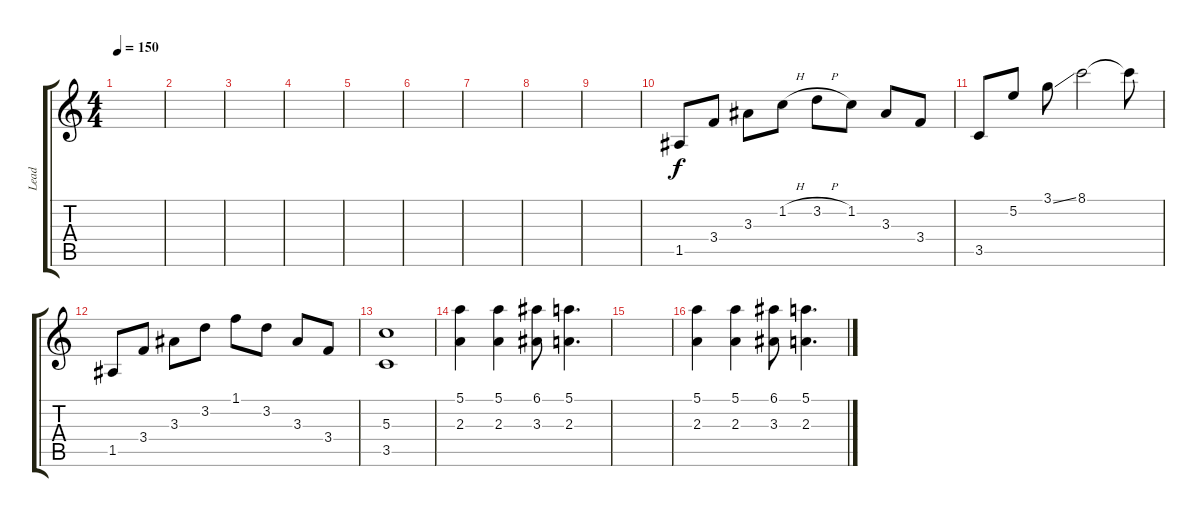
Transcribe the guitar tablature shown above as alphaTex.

\track ("Lead" "Lead") {instrument distortionguitar}
\staff {score tabs}
\tuning (E4 B3 G3 D3 A2 E2) {hide}
\ts (4 4)
\tempo 150
\clef g2
\ks c
|
|
|
|
|
|
|
|
|
1.5.8 3.4.8 3.3.8 1.2{h}.8 3.2{h}.8 1.2.8 3.3.8 3.4.8 |
3.5.8 5.2.8 3.1{ss}.8 8.1.2 8.1{t}.8 |
1.5.8 3.4.8 3.3.8 3.2.8 1.1.8 3.2.8 3.3.8 3.4.8 |
(5.3 3.5).1 |
(5.1 2.3).4 (5.1 2.3).4 (6.1 3.3).8 (5.1 2.3).4{d} |
|
(5.1 2.3).4 (5.1 2.3).4 (6.1 3.3).8 (5.1 2.3).4{d}
